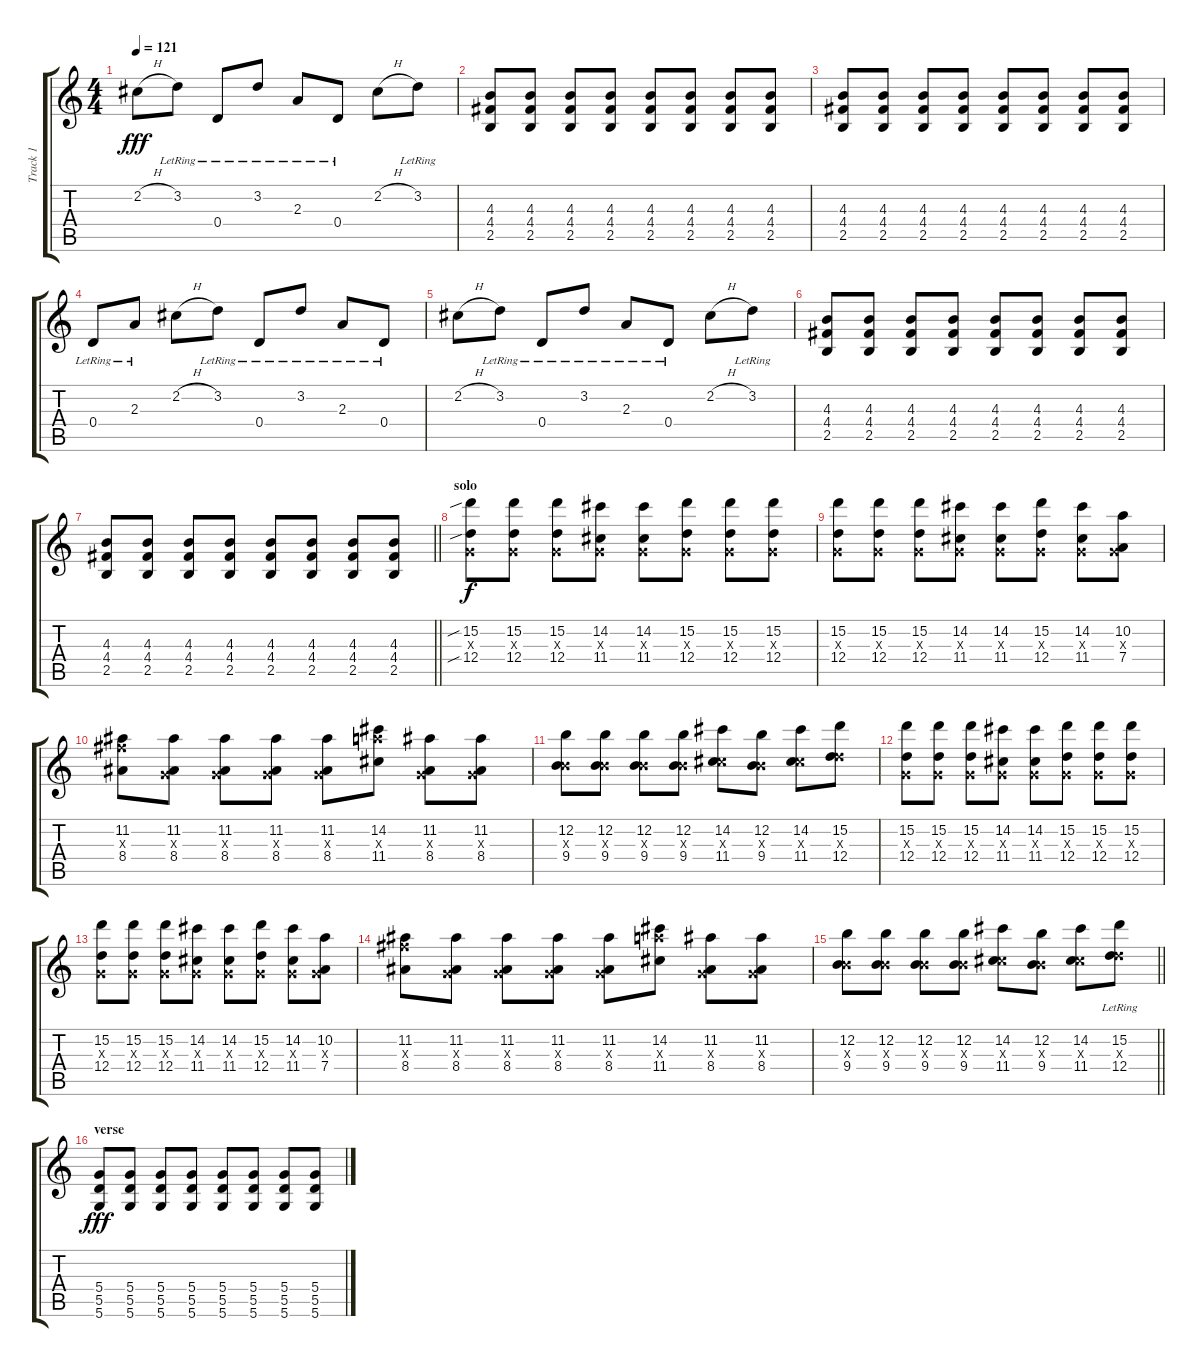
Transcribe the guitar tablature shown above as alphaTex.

\track ("Track 1" "Track 1") {instrument distortionguitar}
\staff {score tabs}
\tuning (E4 B3 G3 D3 A2 D2) {hide}
\ts (4 4)
\tempo 121
\clef g2
\ks c
2.2{h}.8{dy fff} 3.2{lr}.8 0.4{lr}.8 3.2{lr}.8 2.3{lr}.8 0.4{lr}.8 2.2{h}.8 3.2{lr}.8 |
(4.3 4.4 2.5).8{volume 14 instrument distortionguitar} (4.3 4.4 2.5).8 (4.3 4.4 2.5).8 (4.3 4.4 2.5).8 (4.3 4.4 2.5).8 (4.3 4.4 2.5).8 (4.3 4.4 2.5).8 (4.3 4.4 2.5).8 |
(4.3 4.4 2.5).8 (4.3 4.4 2.5).8 (4.3 4.4 2.5).8 (4.3 4.4 2.5).8 (4.3 4.4 2.5).8 (4.3 4.4 2.5).8 (4.3 4.4 2.5).8 (4.3 4.4 2.5).8 |
0.4{lr}.8{balance 11 instrument electricguitarclean} 2.3{lr}.8 2.2{h}.8 3.2{lr}.8 0.4{lr}.8 3.2{lr}.8 2.3{lr}.8 0.4{lr}.8 |
2.2{h}.8 3.2{lr}.8 0.4{lr}.8 3.2{lr}.8 2.3{lr}.8 0.4{lr}.8 2.2{h}.8 3.2{lr}.8 |
(4.3 4.4 2.5).8{volume 14 instrument distortionguitar} (4.3 4.4 2.5).8 (4.3 4.4 2.5).8 (4.3 4.4 2.5).8 (4.3 4.4 2.5).8 (4.3 4.4 2.5).8 (4.3 4.4 2.5).8 (4.3 4.4 2.5).8 |
\barLineRight lightlight
(4.3 4.4 2.5).8 (4.3 4.4 2.5).8 (4.3 4.4 2.5).8 (4.3 4.4 2.5).8 (4.3 4.4 2.5).8 (4.3 4.4 2.5).8 (4.3 4.4 2.5).8 (4.3 4.4 2.5).8 |
\section ("" "solo")
(15.2{sib} 0.3{x} 12.4{sib}).8{dy f} (15.2 0.3{x} 12.4).8 (15.2 0.3{x} 12.4).8 (14.2 0.3{x} 11.4).8 (14.2 0.3{x} 11.4).8 (15.2 0.3{x} 12.4).8 (15.2 0.3{x} 12.4).8 (15.2 0.3{x} 12.4).8 |
(15.2 0.3{x} 12.4).8 (15.2 0.3{x} 12.4).8 (15.2 0.3{x} 12.4).8 (14.2 0.3{x} 11.4).8 (14.2 0.3{x} 11.4).8 (15.2 0.3{x} 12.4).8 (14.2 0.3{x} 11.4).8 (10.2 0.3{x} 7.4).8 |
(11.2 11.3{x} 8.4).8 (11.2 0.3{x} 8.4).8 (11.2 0.3{x} 8.4).8 (11.2 0.3{x} 8.4).8 (11.2 0.3{x} 8.4).8 (14.2 14.3{x} 11.4).8 (11.2 0.3{x} 8.4).8 (11.2 0.3{x} 8.4).8 |
(12.2 4.3{x} 9.4).8 (12.2 4.3{x} 9.4).8 (12.2 4.3{x} 9.4).8 (12.2 4.3{x} 9.4).8 (14.2 6.3{x} 11.4).8 (12.2 4.3{x} 9.4).8 (14.2 6.3{x} 11.4).8 (15.2 7.3{x} 12.4).8 |
(15.2 0.3{x} 12.4).8 (15.2 0.3{x} 12.4).8 (15.2 0.3{x} 12.4).8 (14.2 0.3{x} 11.4).8 (14.2 0.3{x} 11.4).8 (15.2 0.3{x} 12.4).8 (15.2 0.3{x} 12.4).8 (15.2 0.3{x} 12.4).8 |
(15.2 0.3{x} 12.4).8 (15.2 0.3{x} 12.4).8 (15.2 0.3{x} 12.4).8 (14.2 0.3{x} 11.4).8 (14.2 0.3{x} 11.4).8 (15.2 0.3{x} 12.4).8 (14.2 0.3{x} 11.4).8 (10.2 0.3{x} 7.4).8 |
(11.2 11.3{x} 8.4).8 (11.2 0.3{x} 8.4).8 (11.2 0.3{x} 8.4).8 (11.2 0.3{x} 8.4).8 (11.2 0.3{x} 8.4).8 (14.2 14.3{x} 11.4).8 (11.2 0.3{x} 8.4).8 (11.2 0.3{x} 8.4).8 |
\barLineRight lightlight
(12.2 4.3{x} 9.4).8 (12.2 4.3{x} 9.4).8 (12.2 4.3{x} 9.4).8 (12.2 4.3{x} 9.4).8 (14.2 6.3{x} 11.4).8 (12.2 4.3{x} 9.4).8 (14.2 6.3{x} 11.4).8 (15.2{lr} 7.3{x} 12.4).8 |
\section ("" "verse")
(5.4 5.5 5.6).8{dy fff} (5.4 5.5 5.6).8 (5.4 5.5 5.6).8 (5.4 5.5 5.6).8 (5.4 5.5 5.6).8 (5.4 5.5 5.6).8 (5.4 5.5 5.6).8 (5.4 5.5 5.6).8
